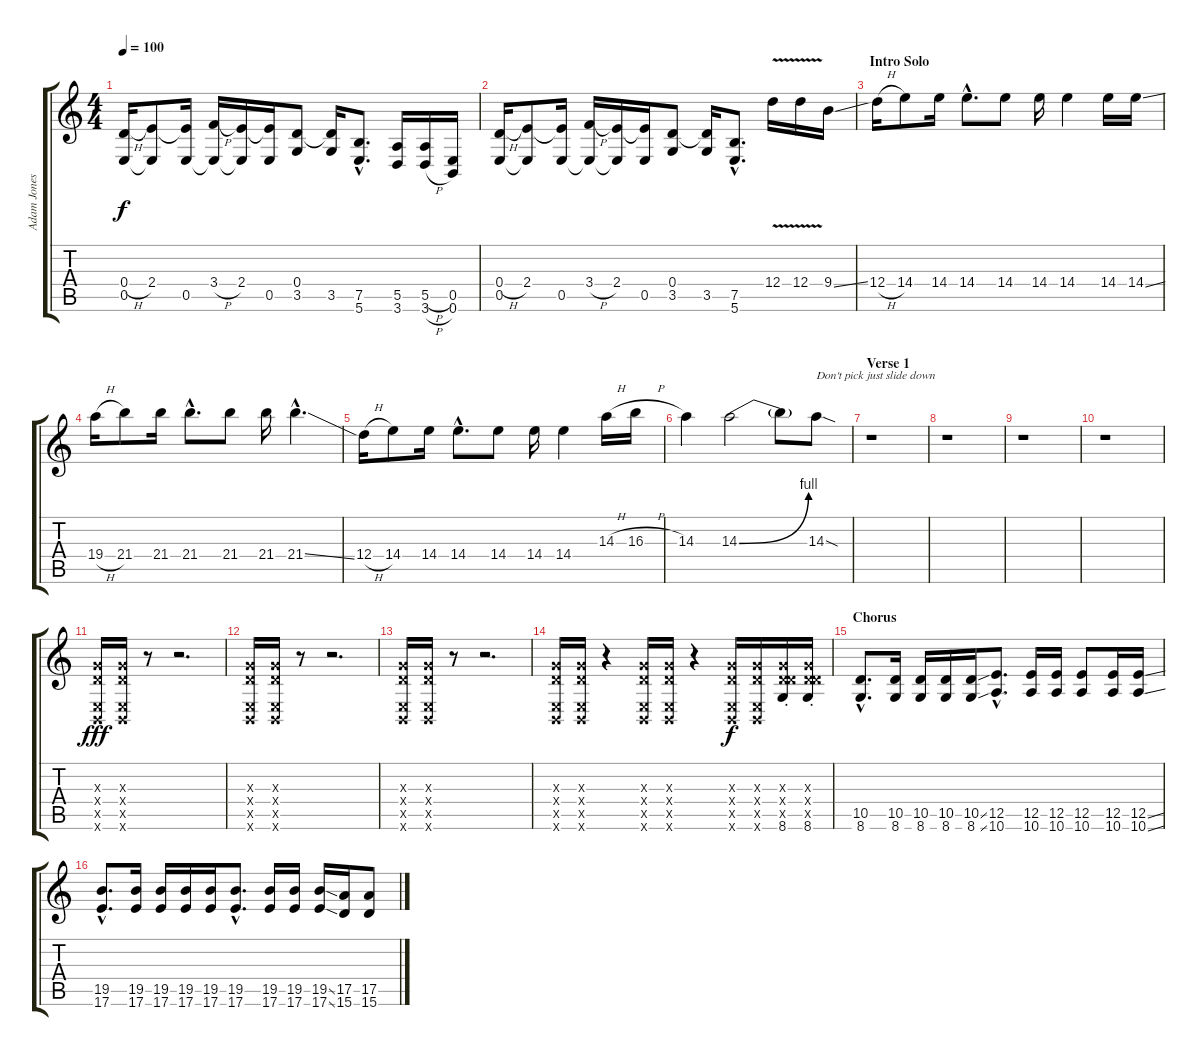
\track ("Adam Jones - Guitar" "Adam Jones") {instrument distortionguitar}
\staff {score tabs}
\tuning (E4 B3 G3 D3 E2 B1) {hide}
\ts (4 4)
\tempo 100
\clef g2
\ks c
(0.4{h} 0.5).16{dy f} (2.4 0.5{t}).8 (2.4{t} 0.5).16 (3.4{h} 0.5{t}).16 (2.4 0.5{t}).16 (2.4{t} 0.5).16 (0.4 3.5).8 (0.4{t} 3.5).16 (7.5{hac} 5.6{hac}).8{d} (5.5 3.6).16 (5.5{h} 3.6{h}).16 (0.5 0.6).16 |
(0.4{h} 0.5).16 (2.4 0.5{t}).8 (2.4{t} 0.5).16 (3.4{h} 0.5{t}).16 (2.4 0.5{t}).16 (2.4{t} 0.5).16 (0.4 3.5).8 (0.4{t} 3.5).16 (7.5{hac} 5.6{hac}).8{d} 12.4{v}.16 12.4{v}.16 9.4{ss}.16 |
\section ("" "Intro Solo")
12.4{h}.16 14.4.8 14.4.16 14.4{hac}.8{d} 14.4.8 14.4.16 14.4.4 14.4.16 14.4{ss}.16 |
19.4{h}.16 21.4.8 21.4.16 21.4{hac}.8{d} 21.4.8 21.4.16 21.4{ss hac}.4{d} |
12.4{h}.16 14.4.8 14.4.16 14.4{hac}.8{d} 14.4.8 14.4.16 14.4.4 14.3{h}.16 16.3{h}.16 |
14.3.4 14.3{be (bend 0 0 60 4)}.2 14.3{t}.8 14.3{sod}.8{txt "Don't pick just slide down"} |
\section ("" "Verse 1")
r.1 |
r.1 |
r.1 |
r.1 |
(0.3{x} 0.4{x} 0.5{x} 0.6{x}).16{dy fff} (0.3{x} 0.4{x} 0.5{x} 0.6{x}).16 r.8 r.2{d} |
(0.3{x} 0.4{x} 0.5{x} 0.6{x}).16 (0.3{x} 0.4{x} 0.5{x} 0.6{x}).16 r.8 r.2{d} |
(0.3{x} 0.4{x} 0.5{x} 0.6{x}).16 (0.3{x} 0.4{x} 0.5{x} 0.6{x}).16 r.8 r.2{d} |
(0.3{x} 0.4{x} 0.5{x} 0.6{x}).16 (0.3{x} 0.4{x} 0.5{x} 0.6{x}).16 r.4 (0.3{x} 0.4{x} 0.5{x} 0.6{x}).16 (0.3{x} 0.4{x} 0.5{x} 0.6{x}).16 r.4 (0.3{x} 0.4{x} 0.5{x} 0.6{x}).16{dy f} (0.3{x} 0.4{x} 0.5{x} 0.6{x}).16 (0.3{x} 0.4{x} 10.5{x} 8.6{st}).16 (0.3{x} 0.4{x} 10.5{x} 8.6{st}).16 |
\section ("" "Chorus")
(10.5{hac} 8.6{hac}).8{d} (10.5 8.6).16 (10.5 8.6).16 (10.5 8.6).16 (10.5{ss} 8.6{ss}).16 (12.5{hac} 10.6{hac}).8{d} (12.5 10.6).16 (12.5 10.6).16 (12.5 10.6).8 (12.5 10.6).16 (12.5{ss} 10.6{ss}).16 |
(19.5{hac} 17.6{hac}).8{d} (19.5 17.6).16 (19.5 17.6).16 (19.5 17.6).16 (19.5 17.6).16 (19.5{hac} 17.6{hac}).8{d} (19.5 17.6).16 (19.5 17.6).16 (19.5{ss} 17.6{ss}).16 (17.5 15.6).16 (17.5 15.6).8
